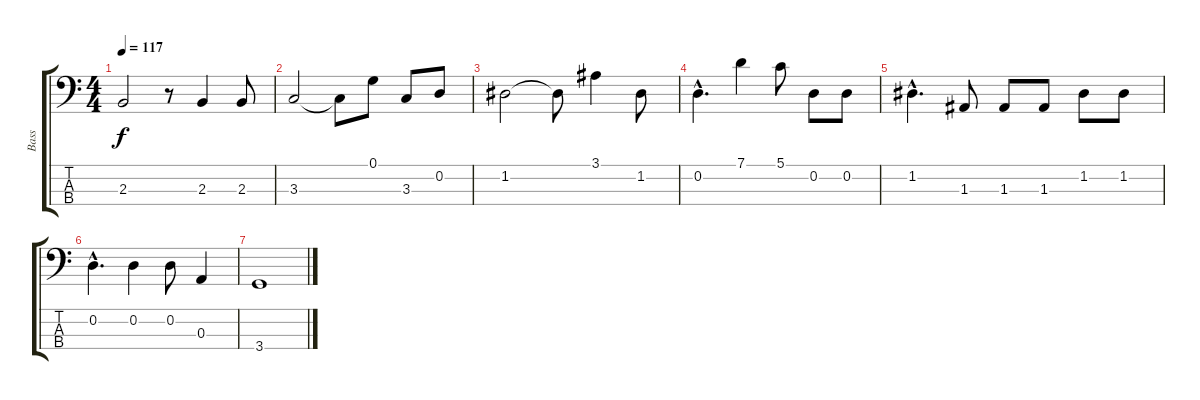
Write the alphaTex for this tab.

\track ("Bass" "Bass") {instrument electricbassfinger}
\staff {score tabs}
\tuning (G2 D2 A1 E1) {hide}
\ts (4 4)
\tempo 117
\clef f4
\ks c
2.3.2{dy f} r.8 2.3.4 2.3.8 |
3.3.2 3.3{t}.8 0.1.8 3.3.8 0.2.8 |
1.2.2 1.2{t}.8 3.1.4 1.2.8 |
0.2{hac}.4{d} 7.1.4 5.1.8 0.2.8 0.2.8 |
1.2{hac}.4{d} 1.3.8 1.3.8 1.3.8 1.2.8 1.2.8 |
0.2{hac}.4{d} 0.2.4 0.2.8 0.3.4 |
3.4.1
